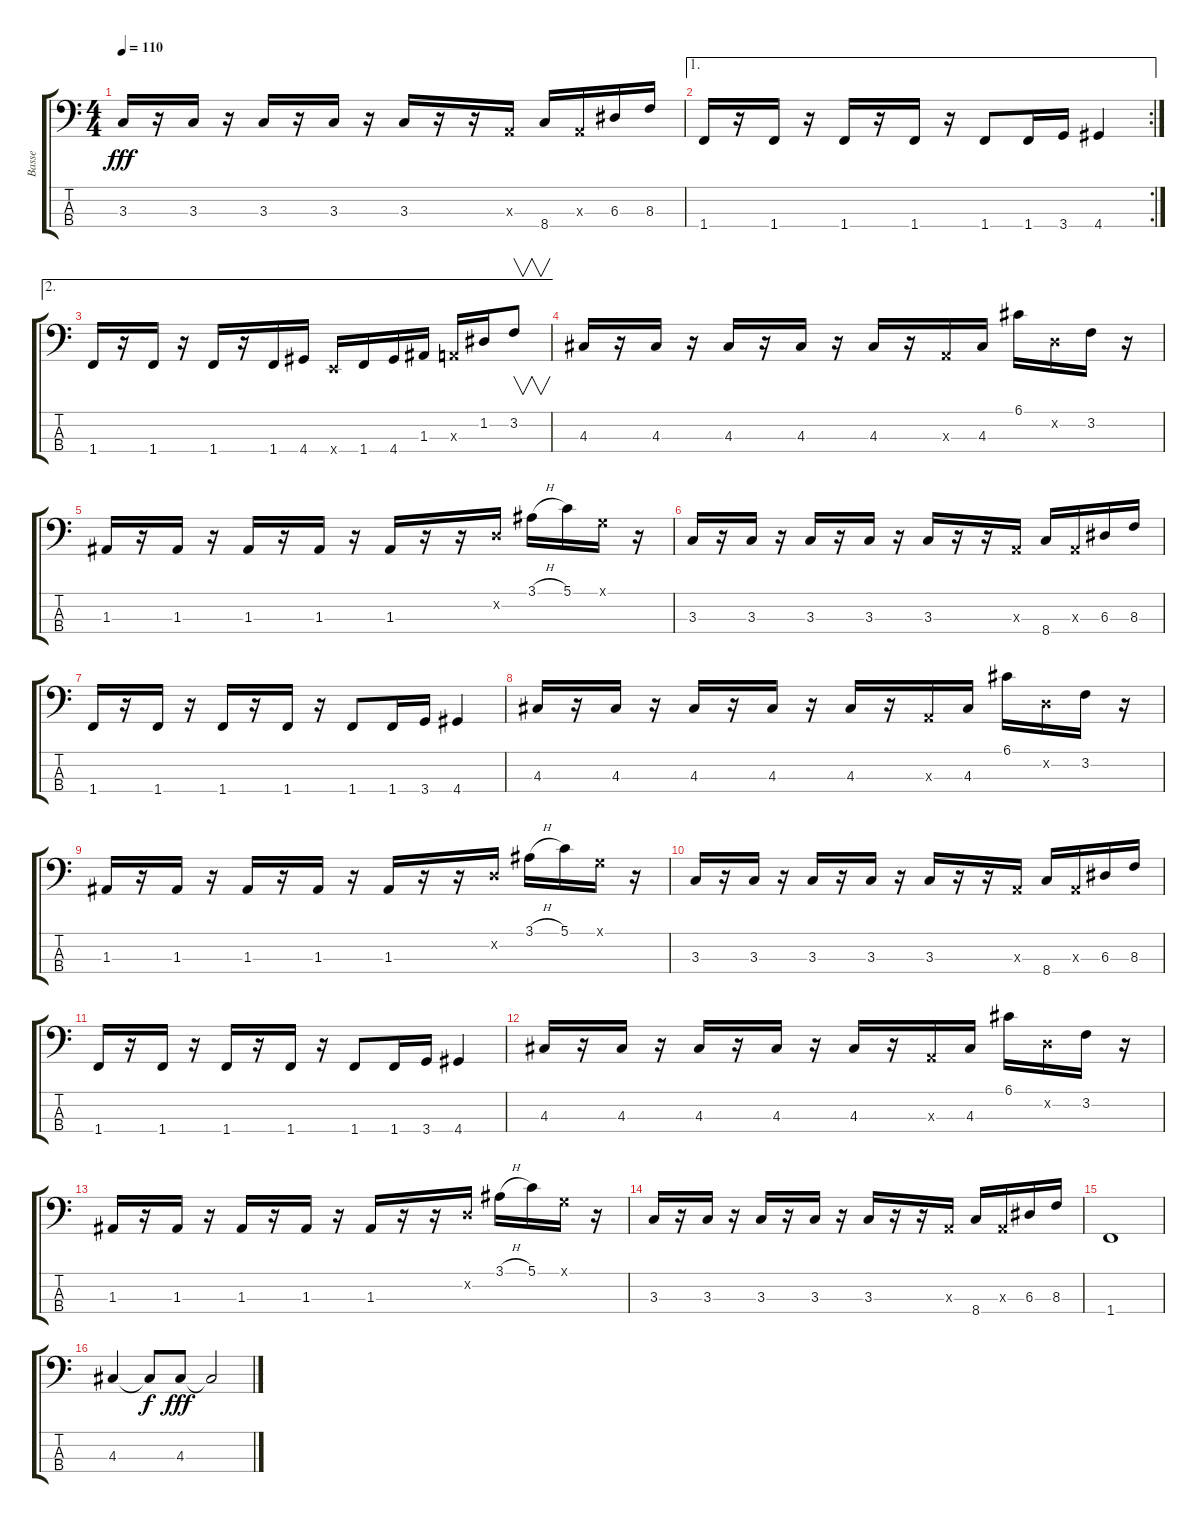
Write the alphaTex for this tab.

\track ("Basse" "Basse") {instrument electricbassfinger}
\staff {score tabs}
\tuning (G2 D2 A1 E1) {hide}
\ts (4 4)
\tempo 110
\clef f4
\ks c
3.3.16{dy fff instrument electricbassfinger} r.16 3.3.16 r.16 3.3.16 r.16 3.3.16 r.16 3.3.16 r.16 r.16 0.3{x}.16{instrument slapbass1} 8.4.16 0.3{x}.16 6.3.16 8.3.16 |
\ae 1
\rc 2
1.4.16{instrument electricbassfinger} r.16 1.4.16 r.16 1.4.16 r.16 1.4.16 r.16 1.4.8 1.4.16 3.4.16 4.4.4 |
\ae 2
1.4.16{instrument electricbassfinger} r.16 1.4.16 r.16 1.4.16 r.16 1.4.16 4.4.16 0.4{x}.16{instrument slapbass1} 1.4.16 4.4.16 1.3.16 0.3{x}.16 1.2.16 3.2.8{v} |
4.3.16 r.16 4.3.16 r.16 4.3.16 r.16 4.3.16 r.16 4.3.16 r.16 0.3{x}.16 4.3.16{instrument slapbass1} 6.1.16 0.2{x}.16 3.2.16 r.16 |
1.3.16{instrument electricbassfinger} r.16 1.3.16 r.16 1.3.16 r.16 1.3.16 r.16 1.3.16 r.16 r.16 0.2{x}.16{instrument slapbass1} 3.1{h}.16 5.1.16 0.1{x}.16 r.16 |
3.3.16{instrument electricbassfinger} r.16 3.3.16 r.16 3.3.16 r.16 3.3.16 r.16 3.3.16 r.16 r.16 0.3{x}.16{instrument slapbass1} 8.4.16 0.3{x}.16 6.3.16 8.3.16 |
1.4.16{instrument electricbassfinger} r.16 1.4.16 r.16 1.4.16 r.16 1.4.16 r.16 1.4.8 1.4.16 3.4.16 4.4.4 |
4.3.16 r.16 4.3.16 r.16 4.3.16 r.16 4.3.16 r.16 4.3.16 r.16 0.3{x}.16 4.3.16{instrument slapbass1} 6.1.16 0.2{x}.16 3.2.16 r.16 |
1.3.16{instrument electricbassfinger} r.16 1.3.16 r.16 1.3.16 r.16 1.3.16 r.16 1.3.16 r.16 r.16 0.2{x}.16{instrument slapbass1} 3.1{h}.16 5.1.16 0.1{x}.16 r.16 |
3.3.16{instrument electricbassfinger} r.16 3.3.16 r.16 3.3.16 r.16 3.3.16 r.16 3.3.16 r.16 r.16 0.3{x}.16{instrument slapbass1} 8.4.16 0.3{x}.16 6.3.16 8.3.16 |
1.4.16{instrument electricbassfinger} r.16 1.4.16 r.16 1.4.16 r.16 1.4.16 r.16 1.4.8 1.4.16 3.4.16 4.4.4 |
4.3.16 r.16 4.3.16 r.16 4.3.16 r.16 4.3.16 r.16 4.3.16 r.16 0.3{x}.16 4.3.16{instrument slapbass1} 6.1.16 0.2{x}.16 3.2.16 r.16 |
1.3.16{instrument electricbassfinger} r.16 1.3.16 r.16 1.3.16 r.16 1.3.16 r.16 1.3.16 r.16 r.16 0.2{x}.16{instrument slapbass1} 3.1{h}.16 5.1.16 0.1{x}.16 r.16 |
3.3.16{instrument electricbassfinger} r.16 3.3.16 r.16 3.3.16 r.16 3.3.16 r.16 3.3.16 r.16 r.16 0.3{x}.16{instrument slapbass1} 8.4.16 0.3{x}.16 6.3.16 8.3.16 |
1.4.1{instrument electricbassfinger} |
4.3.4{volume 11} 4.3{t}.8{dy f} 4.3.8{dy fff} 4.3{t}.2
